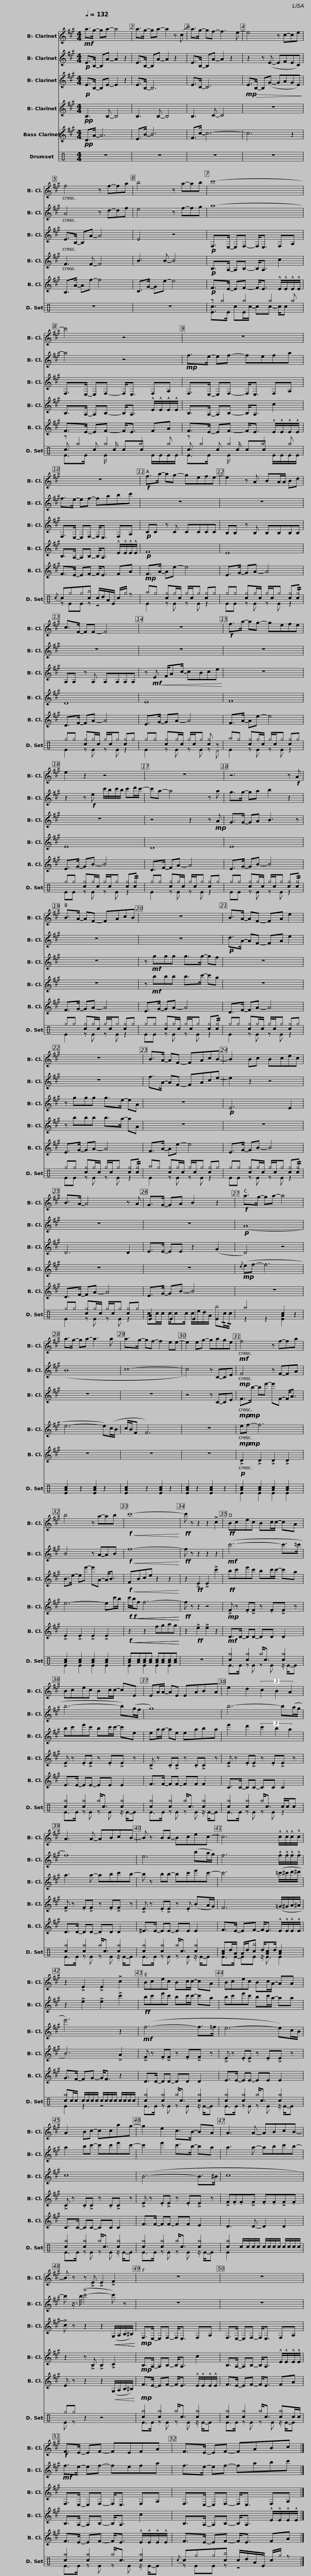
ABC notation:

X:1
%%score 1 2 3 4 5 ( 6 7 8 )
L:1/8
Q:1/4=132
M:4/4
I:linebreak $
K:C
V:1 treble transpose=-2
V:2 treble transpose=-2
V:3 treble transpose=-2
V:4 treble transpose=-2
V:5 treble transpose=-14
V:6 perc
K:none
V:7 perc
K:none
V:8 perc
K:none
V:1
[K:A]!mf! a>g- ga- a4 | a>g- ga- a2 z (c | a>)g- gf- f3 e- | e4 z c-ce |$ f4 z f-fa | %5
 b4 z a-ab | c'8- |$ c'4 z4 | z8 |$ z8 | %10
!f! f>a- ag- gefe- | e2 z A BA/A/ Bd |$ c>F- FF- F4 | z8 |!f! f>a- ag- gefe |$ %15
 e2 z2 z4 | z8 | z6 z!f! A |$ B>A- AF- FAcB | z8 | %20
 B>A- AF- FA e2 |$ z8 | B>A- AF- FAcB- | B2 Bc Bcec |$ B>A- A4 z A | %25
 G>G- GA B2 z2 |!f! a>g- ga- a4 | a>g- ga- a3 a |$ a>g- gf- f2 ee- | e2 eg- gage | %30
!mf! f4 z f-fa | b4 z a-ab |$!f!!<(! c'8-!<)! |!ff! c' z z2 z2 !>!c2 |!ff! Bcec Bc/c/- cA |$ %35
 Bcec Bc/c/- cE | EA/A/- AE EABA |$ e2 d2 (3c2 B2 A2 | A3 A- ABcB- |$ B z BB- Bcec- | %40
 c6 !^!c/!^!c/!^!c/!^!c/ |$ z2 !>!E2 !>!E2 !>!c2 | Bcec Bc/c/- cA |$ Bcec Bc/A/- AA | A2 Bc- ccag- |$ %45
 g2 e2 c>B- BA | A3 A- ABcB- | B z z !>!E !>!E2 !>!F2 |$ z8 | z8 | %50
!f! F>E- EF- FEFA |$ F>E- EF- FABc |] %52
V:2
[K:A]!p! E>B,- B,A- A2 z2 | E>B,- B,A- A2 z2 | E>B,- B,A- A2 z2 | z2 z (E- EFEC) |$ A4 z d-df | %5
 e4 z f-fg | a8- |$ a4 z4 |!mp! f>e- ef- fefa |$ f>e- ef- fabc' | %10
 z8 | z8 |$ z8 | z8 | z8 |$ %15
 z2 z!f! e c'/b/c'/b/ c'd'/c'/- | c'a- a4 z a | g>g- ga b2 z2 |$ z8 | z8 | %20
!p! d>A- AF- FA e2 |$ z8 | f>A- AF- FAce- | e2 z2 z4 |$ z8 | %25
 z8 |!p! (A8 | B8 |$ c8- | c4) z C-CE | %30
!mp! F4 z F-FA | B4 z A-AB |$!f!!<(! f8-!<)! |!ff! f z z2 z2 z2 |!mf! (c'6- c'>=c' |$ %35
 b6- b)(g/f/ | g8) |$ b6- b(a/g/ | f8) |$ e6 (ba/g/) | %40
 f6 !^!f/!^!f/!^!f/!^!f/ |$ z2 !>!e2 !>!e2 !>!c'2 |!ff! bc'e'c' bc'/c'/- c'a |$ bc'e'c' bc'/a/- aa | a2 bc'- c'c'e'c'- |$ %45
 c'2 e'2 c'>b- ba | a3 a- abc'b- | b z3/4 (b/4 !>!c'4- c') z |$ z8 | z8 | %50
!mf! f>e- ef- fefa |$ f>e- ef- fabc' |] %52
V:3
[K:A]!p! E>B,- B,E- E2 z2 | E>B,- B,6 | E>C- C6 |!mp!!>(! E>B,- B,(G- GAGE)!>)! |$ E>B,- B,A- A4 | %5
 E4 z4 |!p! F,>E,- E,F,- F,<E, F,A, |$ F,>E,- E,F,- F,<E, F,A, | F,>E,- E,F,- F,<E, F,A, |$ F,>E,- E,F,- F,<E, F,A, | %10
!p! CC z C CCCC | B,B, z B, B,B,B,B, |$ A,A, z A, A,A,A,A, | z!mf!!<(! E F/Ac/- cBce!<)! | z8 |$ %15
 z8 | z4 z2 z!mp! A | G>G- GA B3 z |$ z8 | z!mf! ggg g>g- gf | %20
 z8 |$ z ggg g>e- eA | z8 |!p! E6 E2 |$ D6 D2 | %25
 E>E- EE z2 (G2 | D4) z4 | z8 |$ z8 | z4 z C-CE | %30
!mp!!mp! F>b- be'- e'F- F<A | B>e- ee'- e'A- A<B |$!f!!<(! FBce z2 z2!<)! | z2!ff! !>!E2 !>!E2 !>!c'2 |!ff! bc'e'c' bc'/c'/- c'a |$ %35
 bc'e'c' bc'/c'/- c'e | ea/a/- ae eaba |$ e'2 d'2 (3c'2 b2 a2 | a3 a- abc'b- |$ b z bb- bc'e'c'- | %40
 c'6 (=c'/^c'/d'/^d'/ |$ e'6) z2 |!mf! (f6- f>=f |$ e6- e)c/-B/ | c8 |$ %45
 (B6- B>^B | c8 | !>!c) z z2 z2!<(!!<(! (G,/A,/B,/^B,/)!<)!!<)! |$!mp! F,>E,- E,F,- F,<E, F,A, | F,>E,- E,F,- F,<E, F,A, | %50
 F,>E,- E,F,- F,<E, F,A, |$ F,>E,- E,F,- F,<E, F,A, |] %52
V:4
[K:A]!pp! B,3 B,- B,4 | B,3 B,- B,4 | B,3 C- C4 | z8 |$ F3 F- F4 | %5
 B3 B- B4 |!p! B,>A,- A,B,- B,<A, c2 |$ B,>A,- A,B,- B,<A, !^!E/!^!E/!^!E/!^!E/ | B,>A,- A,B,- B,<A, c2 |$ B,>A,- A,B,- B,<A, !^!E/!^!E/!^!E/!^!E/ | %10
!p! F8 | E8 |$ D8 | E8 | F8 |$ %15
 E8 | D8 | E8 |$ z8 | z!mf! bbb b>c'- c'a | %20
 z8 |$ z bbb b>a- aA | z8 | z8 |$ z8 | %25
 z8 |!mp!{/d} (ef- f6 | e6- e)(c/B/ |$ c/B/F F6) | z8 | %30
!mp!!mp! ef- f6 | e6- ec'/b/ |$!f!!f!!<(!!<(! c'/b/f f6-!<)!!<)! |!ff! f z z2 z4 |!mp! !>!F z .F!>!F z .F!>!F z |$ %35
 !>!E z .E!>!E z .E!>!E z | !>!C z .C!>!C z .C!>!C z |$ !>!E z .E!>!E z .E!>!E z | !>!F z .F!>!F z .F!>!F z |$ !>!E z .E!>!E z .E (BA/G/) | %40
 F6 (=G/^G/A/^A/ |$ B6) !>!A2 | !>!F z .F!>!F z .F!>!F z |$ !>!E z .E!>!E z .E!>!E z | !>!C z .C!>!C z .C!>!C z |$ %45
 !>!E z .E!>!E z .E!>!E z | !>!F.F.F!>!F .F.F!>!F.F | z2 z !>!B, !>!B,2 !>!C2 |$!mp! B,>A,- A,B,- B,<A, c2 | B,>A,- A,B,- B,<A, !^!E/!^!E/!^!E/!^!E/ | %50
 B,>A,- A,B,- B,<A, c2 |$ B,>A,- A,B,- B,<A, !^!E/!^!E/!^!E/!^!E/ |] %52
V:5
[K:A]!pp! D>A- A6 | E>B- B6 | F>c- c6- | c6 z2 |$ B,>A- Af- f4 | %5
 C>G- Ge- e4 |!p! F>E- EF- F<E !^!E/!^!E/!^!E/!^!E/ |$ F>E- EF- F<E FA | F>E- EF- F<E !^!E/!^!E/!^!E/!^!E/ |$ F>E- EF- F<E FA | %10
!mp! F>A- Ae- e4 | E>G- GA- A4 |$ D>F- FA- A4 | E>G- GA- A4 | F>A- Ae- e4 |$ %15
 E>G- GB- B4 | D>F- FA- A4 | E>G- GB- B4 |$ F>G- GA- A4 | E>G- GA- A4 | %20
 D>F- FA- A4 |$ E>G- GA- A4 | F>A- Ae- e4 | E>G- GB- B4 |$ D>F- FA- A4 | %25
 E>G- GB- B4 | z8 | z8 |$ z8 | z8 | %30
!p! !>!D2 !>!D2 !>!D2 !>!D2 | !>!E2 !>!E2 !>!E2 !>!E2 |$!f!!<(!!<(! z2 z2 fgag!<)!!<)! | z2!ff! !>!e2 !>!e2 z2 |!mf! D>D- DD- DD D2 |$ %35
 E>E- EE- EE E2 | F>F- FF- FF F2 |$ C>C- CC- CC C2 | D>D- DD- DD D2 |$ ^E>E- EE- EE E2 | %40
 F>E- EF- F<E !^!E/!^!E/!^!E/!^!E/ |$ G>F- FG- G<F z2 | D>D- DD- DD D2 |$ E>E- EE- EE E2 | C>C- CC- CC C2 |$ %45
 F>F- FF- FF E2 | D3 D- D2 D2 | E z z2 z2!<(! (G,/A,/B,/^B,/)!<)! |$!mp! F>E- EF- F<E !^!E/!^!E/!^!E/!^!E/ | F>E- EF- F<E FA | %50
 F>E- EF- F<E !^!E/!^!E/!^!E/!^!E/ |$ F>E- EF- F<E FA |] %52
V:6
 z8 | z8 | z8 | z8 |$ z8 | %5
 z8 | z ^a2 ^a2 ^a2 ^a |$ z ^a2 ^a2 ^a2 ^a | z ^a2 ^a2 ^a2 ^a |${/c} c^g^g[c^b] c/d/A/E/ c/^g/ z | %10
 ^a^g [c^g]^g/c/ ^g/c/^g [c^g]^g | ^g^g [c^g]^g/c/ ^g/c/^g [c^g]!//![c^g] |$ ^g^g [c^g]^g/c/ ^g/c/^g [c^g]^g | ^g^g [c^g]^g/c/ ^g/c/^g [c^g] z | ^a^g [c^g]^g/c/ ^g/c/^g [c^g]^g |$ %15
 ^g^g [c^g]^g/c/ ^g/c/^g [c^g]!//![c^g] | ^g^g [c^g]^g/c/ ^g/c/^g [c^g]^g | ^g^g [c^g]^g/c/ ^g/c/^g [c^g]!//![c^g] |$ ^g^g [c^g]^g/c/ ^g/c/^g [c^g]^g | ^g^g [c^g]^g/c/ ^g/c/^g [c^g]!//![c^g] | %20
 ^g^g [c^g]^g/c/ ^g/c/^g [c^g]^g |$ ^g^g [c^g]^g/c/ ^g/c/^g [c^g]!//![c^g] | ^a^g [c^g]^g/c/ ^g/c/^g [c^g]^g | ^g^g [c^g]^g/c/ ^g/c/^g [c^g]!//![c^g] |$ ^g^g [c^g]^g/c/ ^g/c/^g [c^g]^g | %25
 [EA]2 E2 E2 E2 | ^a4 c2 z2 | [EAc]2 z2 [EAc]2 z2 |$ [EAc]2 z2 [EAc]2 z2 | [EAc]2 z2 [EAc]2 z2 | %30
 [Ac]2 [Ac]2 [Ac]2 [Ac]2 | [Ac]2 [Ac]2 [Ac]2 [Ac]2 |$ [Ac][Ac][Ac][Ac] [Ac][Ac][Ac][Ac] | z8 | [c^a]2 [c^a]2 ^a<c [c^a]2 |$ %35
 [c^a]2 [c^a]2 ^a<c [c^a]2 | [c^a]2 [c^a]2 ^a<c [c^a]2 |$ [c^a]2 [c^a]2 ^a<c c/c/c | [c^a]2 [c^a]2 ^a<c [c^a]2 |$ [c^a]2 [c^a]2 ^a<c [c^a]2 | %40
 [Ac]d/A/ A/d/[c^b] d/[Ac]d/ [Ac]2 |$ [c^a]c/c/ c/c/c/c/ c/c/c/c/ c/c/c/c/ | [c^a]2 [c^a]2 ^a<c [c^a]2 |$ [c^a]2 [c^a]2 ^a<c [c^a]2 | [c^a]2 [c^a]2 ^a<c [c^a]2 |$ %45
 [c^a]2 [c^a]2 ^a<c [c^a]2 | [c^a]2 c/c/c/c/ c/c/c/c/ c/c/c/c/ | ^g^g z2 z4 |$ [c^a]2 [c^a]2 ^a<c [c^a]2 | [c^a]2 [c^a]2 ^a<c [c^a]c/c/ | %50
 [c^a]2 [c^a]2 ^a<c [c^a]2 |${/c} c^g^g[c^b] c/d/A/E/ c/^g/ z |] %52
V:7
 x8 | x8 | x8 | x8 |$ x8 | %5
 x8 | [Ec]>E cE/c/- cc- c/c x/ |$ c3/2 x/ c x/ c/ cc x2 | c3/2 x/ c x/ c/ cc x2 |$ z EE z z4 | %10
 E2 z E z E z2 | EE z E z E z2 |$ E2 z E z E z2 | E2 z E z E z ^D | E2 z E z E z2 |$ %15
 EE z E z E z2 | E2 z E z E z2 | EE z E z E z2 |$ E2 z E z E z2 | EE z E z E z2 | %20
 E2 z E z E z2 |$ EE z E z E z2 | E2 z E z E z2 | EE z E z E z2 |$ E2 z E z E z2 | %25
 cc/c/ c/cc/ c/e/d/A/ ^b!/!c/!/!c/ | z2 z2 [EA]2 z2 | x8 |$ x8 | x8 | %30
 E2 E2 E2 E2 | E2 E2 E2 E2 |$ E2 E2 E2 E2 | x8 | E>E z E z E z/ E/-E |$ %35
 E>E z E z E z/ E/-E | E>E z E z E z/ E/-E |$ E>E z E z E z2 | E>E z E z E z/ E/-E |$ E>E z E z E z/ E/-E | %40
 E>E- EE z/ E3/2 E2 |$ E2 z2 z4 | E>E z E z E z/ E/-E |$ E>E z E z E z/ E/-E | E>E z E z E z/ E/-E |$ %45
 E>E z E z E z/ E/-E | E2 x6 | E z z2 z4 |$ E>E z E z E z/ E/-E | E>E z E z E z/ E/-E | %50
 E>E z E z E z/ E/-E |$ z EE z z4 |] %52
V:8
 x8 | x8 | x8 | x8 |$ x8 | %5
 x8 | x8 |$ E>E x E/ x5/2 E/E/E/E/ | E>E x E/ x5/2 E/E/E/E/ |$ x8 | %10
 x8 | x8 |$ x8 | x8 | x8 |$ %15
 x8 | x8 | x8 |$ x8 | x8 | %20
 x8 |$ x8 | x8 | x8 |$ x8 | %25
 x8 | x8 | x8 |$ x8 | x8 | %30
 x8 | x8 |$ x8 | x8 | x8 |$ %35
 x8 | x8 |$ x8 | x8 |$ x8 | %40
 x8 |$ x8 | x8 |$ x8 | x8 |$ %45
 x8 | x8 | x8 |$ x8 | x8 | %50
 x8 |$ x8 |] %52
